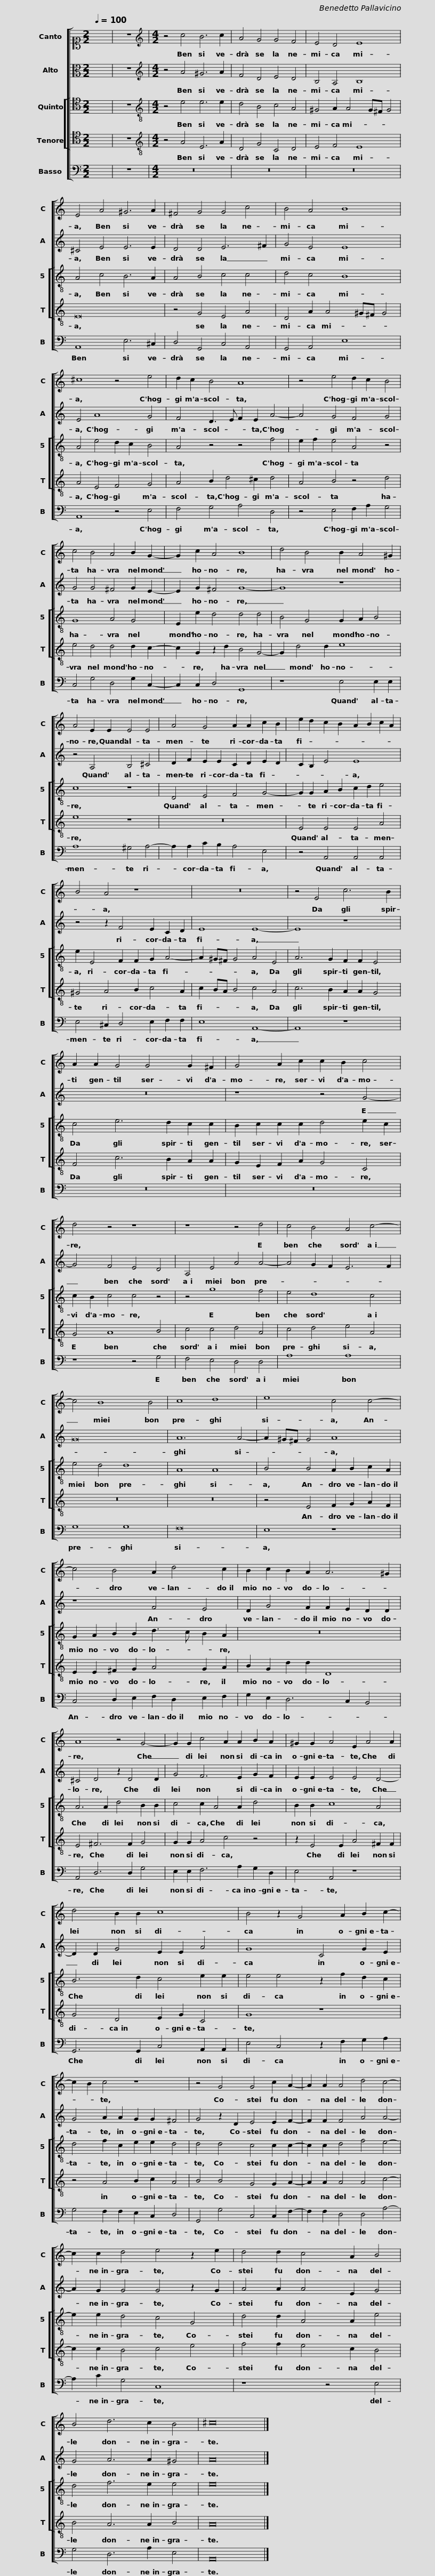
X:1
%%score [ 1 2 [ 3 4 ] 5 ]
L:1/8
Q:1/4=100
M:2/2
I:linebreak $
K:C
V:1 alto1
V:2 alto
V:3 tenor
V:4 tenor
V:5 bass
V:1
 x8 | z8 |[M:4/2][K:treble] z4 c4 B6 c2 | A4 G4 G4 F4 | E4 D4 E8 | %5
 E4 A4 ^G6 A2 |$ ^F4 G4 G4 c4 | B4 A4 B8 | ^c8 z4 e4 | d2 c2 B4 A8 |$ %10
 z4 e4 d2 c2 B4 | c4 B4 A4 B2 G2- | G2 c2 A4 B8 | d4 B4 B2 A4 ^G2 |$ A4 E2 E2 E4 E4 | %15
 A4 G4 A2 A2 c2 B2 | e2 d2 c2 B2 A2 B2 c2 A2 | B4 A4 z8 |$ z16 | z4 E4 c6 B2 | %20
 A2 A2 G4 G4 G2 ^F2 | G4 A2 c2 c2 B2 c4 |$ d4 z4 z8 | z8 z4 d4 | c4 B4 A4 c4- | %25
 c4 B8 B4 | c8 d8 |$ e8 c4 c4- | c4 B4 A2 d4 c2 | B2 c2 B2 A2 A6 ^G2 | %30
 A8 z4 G4- |$ G2 G2 c4 A2 A2 B2 A2 | ^G2 G2 A4 E2 A4 A2 | d4 B2 B2 c8 | B4 z2 G4 A2 B2 c2- |$ %35
 c2 B2 c4 z8 | z4 G4 G4 c2 A2- | A2 A2 A4 d4 c4- | c2 c2 d4 e4 z2 e2 |$ d4 d2 c4 A2 B4 | %40
 B4 d6 c2 B4 | ^c16 |] %42
V:2
 x8 | z8 |[M:4/2][K:treble] z4 A4 ^G6 A2 | F4 D4 E4 D4 | B,4 A,4 B,8 | %5
 ^C4 E4 E6 E2 |$ D4 D4 E6 ^F2 | G4 E4 E8 | E4 A8 G4 | F4 D3 E F2 E2 A4- |$ %10
 A4 G4 F4 G4 | G4 G4 ^F4 G2 E2- | E2 G2 ^F4 G8- | G8 z8 |$ z4 A,4 B,4 ^C4 | %15
 D2 F2 E2 E2 C2 D2 E2 D2 | C2 B,2 E4 E8 | z4 z2 F4 E2 C2 D2 |$ E8 E8- | E8 z8 | %20
 z16 | z8 z4 G4- |$ G4 F4 E4 D4 | A,4 E4 A4 A4- | A4 G2 F2 E6 F2 | %25
 G16 | A12 A4- |$ A2 ^G^F G4 A8 | z8 F4 E4 | D2 G4 F2 F2 E2 D2 D2 | %30
 ^C4 D4 z2 D4 D2 |$ G4 F6 E2 G2 F2 | E2 E2 E4 E4 D4- | D2 D2 G4 E2 E2 A4 | G8 C4 G2 E2 |$ %35
 G4 A2 A2 G2 G2 ^F4 | G4 z2 D2 E4 E2 F2- | F2 F2 F4 A4 A4- | A2 G2 G4 G4 z2 G2 |$ A4 A2 A4 E2 G4 | %40
 G4 A6 A2 ^G4 | A16 |] %42
V:3
 x8 | z8 |[M:4/2][K:treble-8] z4 e4 e6 e2 | d4 B4 c4 A4 | ^G4 A2 A4 G^F G4 | %5
 A4 c4 B6 A2 |$ A4 B4 c4 c4 | d4 c4 B8 | A4 e4 d2 c2 B4 | A4 z4 z4 f4 |$ %10
 e2 f2 e4 A4 z4 | G8 A4 G4 | E2 e2 d4 d4 d4 | B4 G4 G2 A2 B4 |$ c8 z8 | %15
 D4 E4 F4 G4- | G2 G2 A2 B2 c2 d2 e4 | e2 E4 F2 F2 G2 A4- |$ A2 ^G^F G4 A4 E4 | A6 G2 F2 F2 E4 | %20
 c4 e6 d2 c2 c2 | B2 c2 c2 c2 d4 e2 c2 |$ c2 B2 c4 c4 z4 | z4 g8 f4 | e4 d8 c4 | %25
 e4 d4 d8 | A8 A8 |$ B4 B4 A2 B2 c2 A2 | G2 A2 B2 B2 d3 c B2 A2 | z16 | %30
 A6 A2 d4 B2 B2 |$ c4 c2 A4 A2 d4 | B2 B2 c8 A4 | B6 d2 c4 e2 e2 | e4 e4 z2 f2 d2 c2 |$ %35
 d4 f2 c2 e2 e2 d4 | d4 d4 c4 c2 c2- | c2 c2 d4 f4 e4- | e2 e2 d4 c4 G4 |$ d4 d2 A4 A2 e4 | %40
 d4 f6 e2 e4 | e16 |] %42
V:4
 x8 | z8 |[M:4/2][K:treble-8] z4 A4 E6 A2 | D4 G4 C4 D4 | E4 F4 E8 | %5
 E16 |$ z4 G4 E4 A4 | D4 A2 A4 ^G^F G4 | A4 E4 F4 G4 | A4 B2 d4 ^c2 d4 |$ %10
 A4 B4 z4 d4 | e4 d4 d4 d2 c2- | c2 G2 z2 d2 B4 G4- | G2 d4 d2 e8 |$ e8 z8 | %15
 z16 | E4 E4 E4 A4 | ^G4 A4 B2 c4 A2 |$ c2 BA B4 c4 A4 | c6 B2 A2 A2 G4 | %20
 F4 c6 B2 A2 A2 | G2 E2 F2 A2 G4 C4 |$ G4 A8 B4 | c4 c4 d4 A4 | c4 d4 e4 A4 | %25
 z16 | z16 |$ z4 E4 F2 G2 A2 F2 | E2 E2 ^F2 G2 A4 G2 A2 | B2 G2 d2 d2 D8 | %30
 E4 ^F6 F2 G4 |$ G2 G2 A4 c4 z4 | z2 E4 E2 A4 ^F2 F2 | G4 D4 E2 G2 C4 | G8 z8 |$ %35
 z4 A4 B2 c2 A4 | B4 B4 G4 G2 A2- | A2 A2 A4 A4 c4- | c2 c2 B4 c4 e4 |$ f4 f2 e4 c2 B4 | %40
 B4 A6 A2 B4 | A16 |] %42
V:5
 x8 | z8 |[M:4/2] z16 | z16 | z16 | %5
 A,,8 E,6 ^C,2 |$ D,4 G,,4 C,4 A,,4 | G,,4 A,,4 E,8 | A,,8 z4 E,4 | F,4 G,4 A,4 D,4 |$ %10
 z4 E,4 F,2 A,2 G,4 | C,4 G,4 D,4 G,2 C,2- | C,2 C,2 D,4 G,,8 | z8 E,4 E,2 E,2 |$ A,8 ^G,4 A,4- | %15
 A,2 A,2 C2 B,2 A,4 E,4 | z4 A,,4 A,,4 A,,4 | E,4 ^C,2 D,4 E,2 F,2 F,2 |$ E,8 A,,8- | A,,8 z8 | %20
 z16 | z16 |$ z8 z4 G,4 | F,4 E,4 D,4 D,4 | A,8 A,8 | %25
 G,8 G,8 | F,16 |$ E,8 z8 | C,4 D,2 E,2 F,2 D,2 E,2 F,2 | G,2 E,2 D,6 C,2 B,,4 | %30
 A,,4 D,6 D,2 G,4 |$ E,2 E,2 F,6 A,2 G,2 D,2 | E,4 A,,4 z8 | G,,6 G,,2 C,4 A,,2 A,,2 | E,4 C,4 z2 F,2 G,2 A,2 |$ %35
 G,4 F,2 F,2 E,2 C,2 D,4 | G,,4 G,4 C,4 C,2 F,2- | F,2 F,2 D,4 D,4 A,4- | A,2 C2 G,4 C,8 |$ z8 z4 E,4 | %40
 G,4 D,6 A,2 E,4 | A,,16 |] %42
